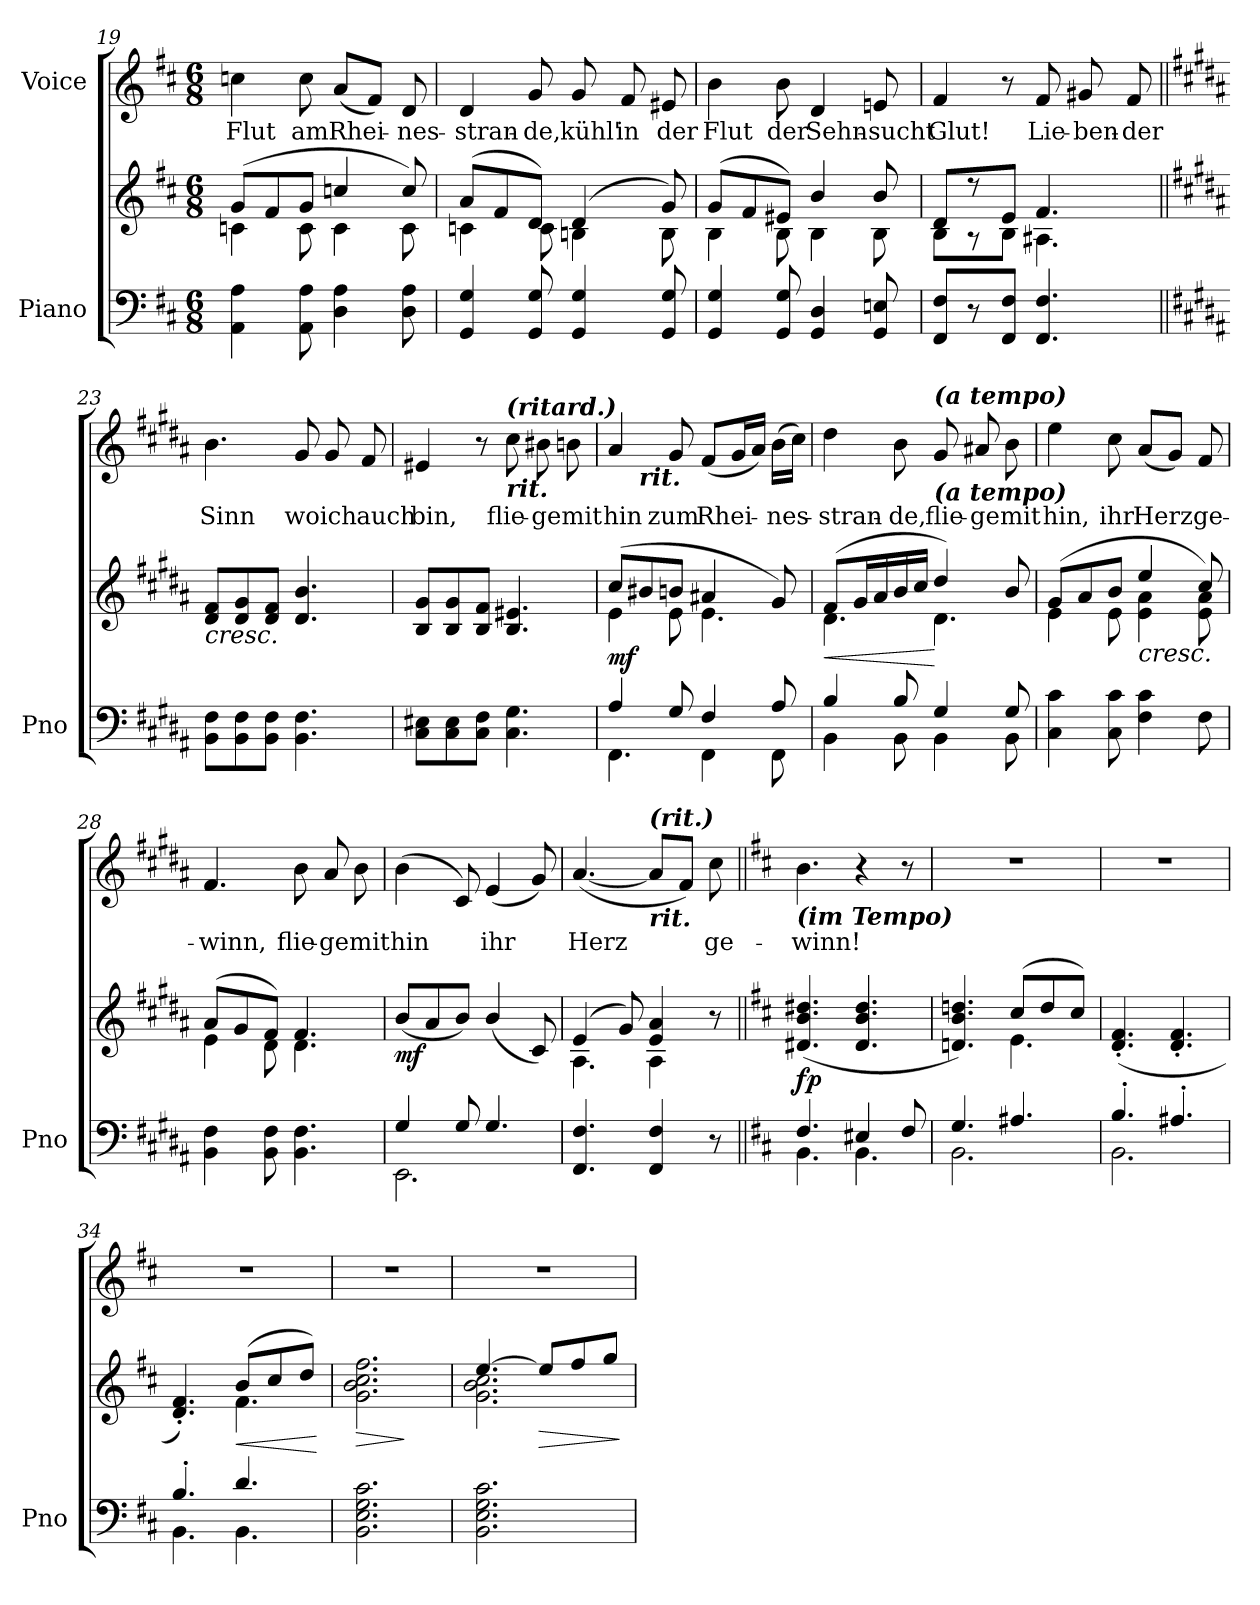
**kern	**kern	**dynam	**kern	**text
*part2	*part2	*part2	*part1	*part1
*staff3	*staff2	*staff2/3	*staff1	*staff1
*I"Piano	*	*	*I"Voice	*
*I'Pno	*	*	*	*
*clefF4	*clefG2	*	*clefG2	*
*k[f#c#]	*k[f#c#]	*	*k[f#c#]	*
*M6/8	*M6/8	*	*M6/8	*
=19	=19	=19	=19	=19
*	*^	*	*	*
4AA\ 4A\	(8g/L	4cn\	.	4ccn\	Flut
.	8f#/	.	.	.	.
8AA\ 8A\	8g/J	8c\	.	8cc\	am
4D\ 4A\	4ccn/	4c\	.	(8a/L	Rhei-
.	.	.	.	8f#/J)	.
8D\ 8A\	8cc/)	8c\	.	8d/	-nes-
=20	=20	=20	=20	=20	=20
4GG/ 4G/	(8a/L	4cn\	.	4d/	-stran-
.	8f#/	.	.	.	.
8GG/ 8G/	8d/J)	8c\	.	8g/	-de,
4GG/ 4G/	(4d/	4Bn\	.	8g/	-kühl'
.	.	.	.	8f#/	in
8GG/ 8G/	8g/)	8B\	.	8e#X/	der
=21	=21	=21	=21	=21	=21
4GG/ 4G/	(8g/L	4B\	.	4b\	Flut
.	8f#/	.	.	.	.
8GG/ 8G/	8e#X/J)	8B\	.	8b\	der
4GG/ 4D/	4b/	4B\	.	4d/	Sehn-
8GG/ 8En/	8b/	8B\	.	8en/	-sucht
=22	=22	=22	=22	=22	=22
8FF#/ 8F#/L	8d/L	8B\L	.	4f#/	Glut!
8r	8r	8r	.	.	.
8FF#/ 8F#/J	8e/J	8B\J	.	8r	.
4.FF#/ 4.F#/	4.f#/	4.A#X\	.	8f#/	Lie-
.	.	.	.	8g#X/	-ben-
.	.	.	.	8f#/	-der
*	*v	*v	*	*	*
=23||	=23||	=23||	=23||	=23||
*k[f#c#g#d#a#]	*k[f#c#g#d#a#]	*	*k[f#c#g#d#a#]	*
!	!LO:TX:b:i:t=cresc.	!	!	!
8BB\ 8F#\L	8d#/ 8f#/L	.	4.b\	Sinn
8BB\ 8F#\	8d#/ 8g#/	.	.	.
8BB\ 8F#\J	8d#/ 8f#/J	.	.	.
4.BB\ 4.F#\	4.d#/ 4.b/	.	8g#/	wo
.	.	.	8g#/	ich
.	.	.	8f#/	auch
=24	=24	=24	=24	=24
8C#\ 8E#X\L	8B/ 8g#/L	.	4e#X/	bin,
8C#\ 8E#\	8B/ 8g#/	.	.	.
8C#\ 8F#\J	8B/ 8f#/J	.	8r	.
!	!	!	!LO:TX:a:Bi:t=(ritard.)	!
!	!	!	!LO:TX:b:Bi:t=rit.	!
4.C#\ 4.G#\	4.B/ 4.e#X/	.	8cc#\	flie-
.	.	.	8b#X\	-ge
.	.	.	8bn\	mit
=25	=25	=25	=25	=25
*^	*^	*	*	*
!	!	!	!	!LO:DY:b	!	!
*	*	*	*	*	*^	*
4A#/	4.FF#\	(8cc#/L	4e\	mf	4a#/	8ryy	hin
!	!	!	!	!	!	!LO:TX:b:Bi:t=rit.	!
.	.	8b#X/	.	.	.	2ryy	.
8G#/	.	8bn/J	8e\	.	8g#/	.	zum
4F#/	4FF#\	4a#X/	4.e\	.	(8f#/L	.	Rhei-
.	.	.	.	.	16g#/L	.	.
.	.	.	.	.	16a#/JJ)	.	.
8A#/	8FF#\	8g#/)	.	.	(16b\LL	8ryy	-nes-
.	.	.	.	.	16cc#\JJ)	.	.
=26	=26	=26	=26	=26	=26	=26	=26
!	!	!	!	!LO:HP:b	!	!	!
*	*	*	*	*	*v	*v	*
4B/	4BB\	(8f#/L	4.d#\	<	4dd#\	-stran-
.	.	16g#/L	.	.	.	.
.	.	16a#/	.	.	.	.
8B/	8BB\	16b/	.	.	8b\	-de,
.	.	16cc#/JJ	.	.	.	.
!	!	!	!	!	!LO:TX:a:Bi:t=(a tempo)	!
!	!	!	!	!	!LO:TX:b:Bi:t=(a tempo)	!
4G#/	4BB\	4dd#/)	4.d#\	[	8g#/	flie-
.	.	.	.	.	8a#X/	-ge
8G#/	8BB\	8b/	.	.	8b\	mit
*v	*v	*	*	*	*	*
=27	=27	=27	=27	=27	=27
4C#\ 4c#\	(8g#/L	4e\	.	4ee\	hin,
.	8a#/	.	.	.	.
8C#\ 8c#\	8b/J	8e\	.	8cc#\	ihr
!	!LO:TX:b:i:t=cresc.	!	!	!	!
4F#\ 4c#\	4ee/	4e\ 4a#\	.	(8a#/L	Herz
.	.	.	.	8g#/J)	.
8F#\	8cc#/)	8e\ 8a#\	.	8f#/	ge-
=28	=28	=28	=28	=28	=28
4BB\ 4F#\	(8a#/L	4e\	.	4.f#/	-winn,
.	8g#/	.	.	.	.
8BB\ 8F#\	8f#/J)	8d#\	.	.	.
4.BB\ 4.F#\	4.f#/	4.d#\	.	8b\	flie-
.	.	.	.	8a#/	-ge
.	.	.	.	8b\	mit
*	*v	*v	*	*	*
=29	=29	=29	=29	=29
*^	*	*	*	*
!	!	!	!LO:DY:b	!	!
4G#/	2.EE\	(8b/L	mf	(4b\	hin
.	.	8a#/	.	.	.
8G#/	.	8b/J)	.	8c#/)	.
4.G#/	.	(<4b/	.	(4e/	ihr
.	.	8c#/)	.	8g#/)	.
*v	*v	*	*	*	*
=30	=30	=30	=30	=30
*	*^	*	*	*
4.FF#/ 4.F#/	(4e/	4.A#\	.	([4.a#/	Herz
.	8g#/)	.	.	.	.
!	!	!	!	!LO:TX:a:Bi:t=(rit.)	!
!	!	!	!	!LO:TX:b:Bi:t=rit.	!
4FF#/ 4F#/	4e/ 4a#/	4A#\	.	8a#/L]	.
.	.	.	.	8f#/J)	.
8r	8r	8ryy	.	8cc#\	ge-
*	*v	*v	*	*	*
=31||	=31||	=31||	=31||	=31||
*k[f#c#]	*k[f#c#]	*	*k[f#c#]	*
*^	*^	*	*	*
!	!	!	!	!	!LO:TX:b:Bi:t=(im Tempo)	!
!	!	!	!	!LO:DY:b	!	!
*	*	*v	*v	*	*	*
4.F#/	4.BB\	(4.d#X/ 4.b/ 4.dd#X/	fp	4.b\	winn!
4E#X/	4.BB\	4.d#/ 4.b/ 4.dd#/	.	4r	.
8F#/	.	.	.	8r	.
=32	=32	=32	=32	=32	=32
*	*	*^	*	*	*
4.G/	2.BB\	4.dn/ 4.b/ 4.ddn/)	4.ryy	.	2.r	.
4.A#X/	.	(8cc#/L	4.e\	.	.	.
.	.	8dd/	.	.	.	.
.	.	8cc#/J)	.	.	.	.
*	*	*v	*v	*	*	*
=33	=33	=33	=33	=33	=33
4.B'/	2.BB\	(4.d/' 4.f#/'	.	2.r	.
4.A#X'/	.	4.d/' 4.f#/'	.	.	.
=34	=34	=34	=34	=34	=34
*	*	*^	*	*	*
4.B'/	4.BB\	4.d/'< 4.f#/'<)	4.ryy	.	2.r	.
!	!	!	!	!LO:HP:b	!	!
4.d/	4.BB\	(8b/L	4.f#\	<	.	.
.	.	8cc#/	.	.	.	.
.	.	8dd/J)	.	.	.	.
*v	*v	*	*	*	*	*
*	*v	*v	*	*	*
.	.	[	.	.
=35	=35	=35	=35	=35
!	!	!LO:HP:b	!	!
2.BB\ 2.E\ 2.G\ 2.c#\	2.g\ 2.b\ 2.cc#\ 2.ff#\	>	2.r	.
.	.	]	.	.
=36	=36	=36	=36	=36
*	*^	*	*	*
2.BB\ 2.E\ 2.G\ 2.c#\	[4.ee/	2.g\ 2.b\ 2.cc#\	.	2.r	.
!	!	!	!LO:HP:b	!	!
.	8ee/L]	.	>	.	.
.	8ff#/	.	.	.	.
.	8gg/J	.	.	.	.
*	*v	*v	*	*	*
.	.	]	.	.
=	=	=	=	=
*-	*-	*-	*-	*-
